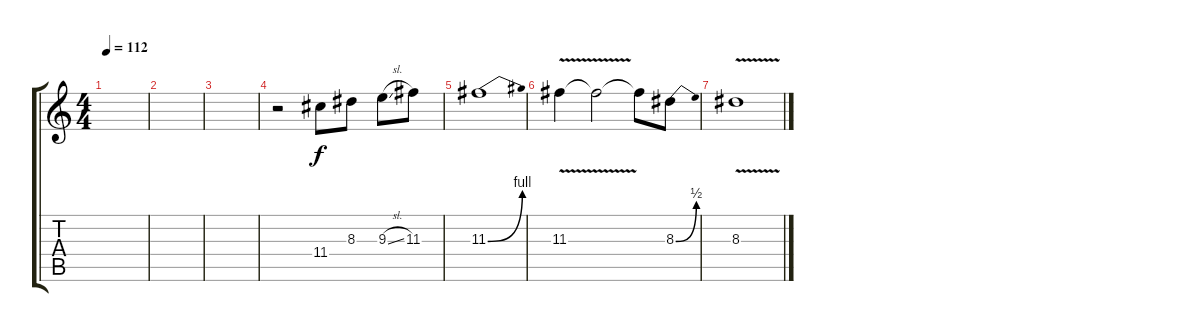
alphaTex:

\track "" {instrument electricguitarclean}
\staff {score tabs}
\tuning (E4 B3 G3 D3 A2 E2) {hide}
\ts (4 4)
\tempo 112
\clef g2
\ks c
|
|
|
r.2{volume 11 instrument electricguitarclean} 11.4.8 8.3.8 9.3{sl}.8 11.3.8 |
11.3{be (bend 0 0 60 4)}.1{dy f} |
11.3{v}.4{volume 16} 11.3{t}.2 11.3{t}.8 8.3{be (bend 0 0 60 2)}.8 |
8.3{v}.1
